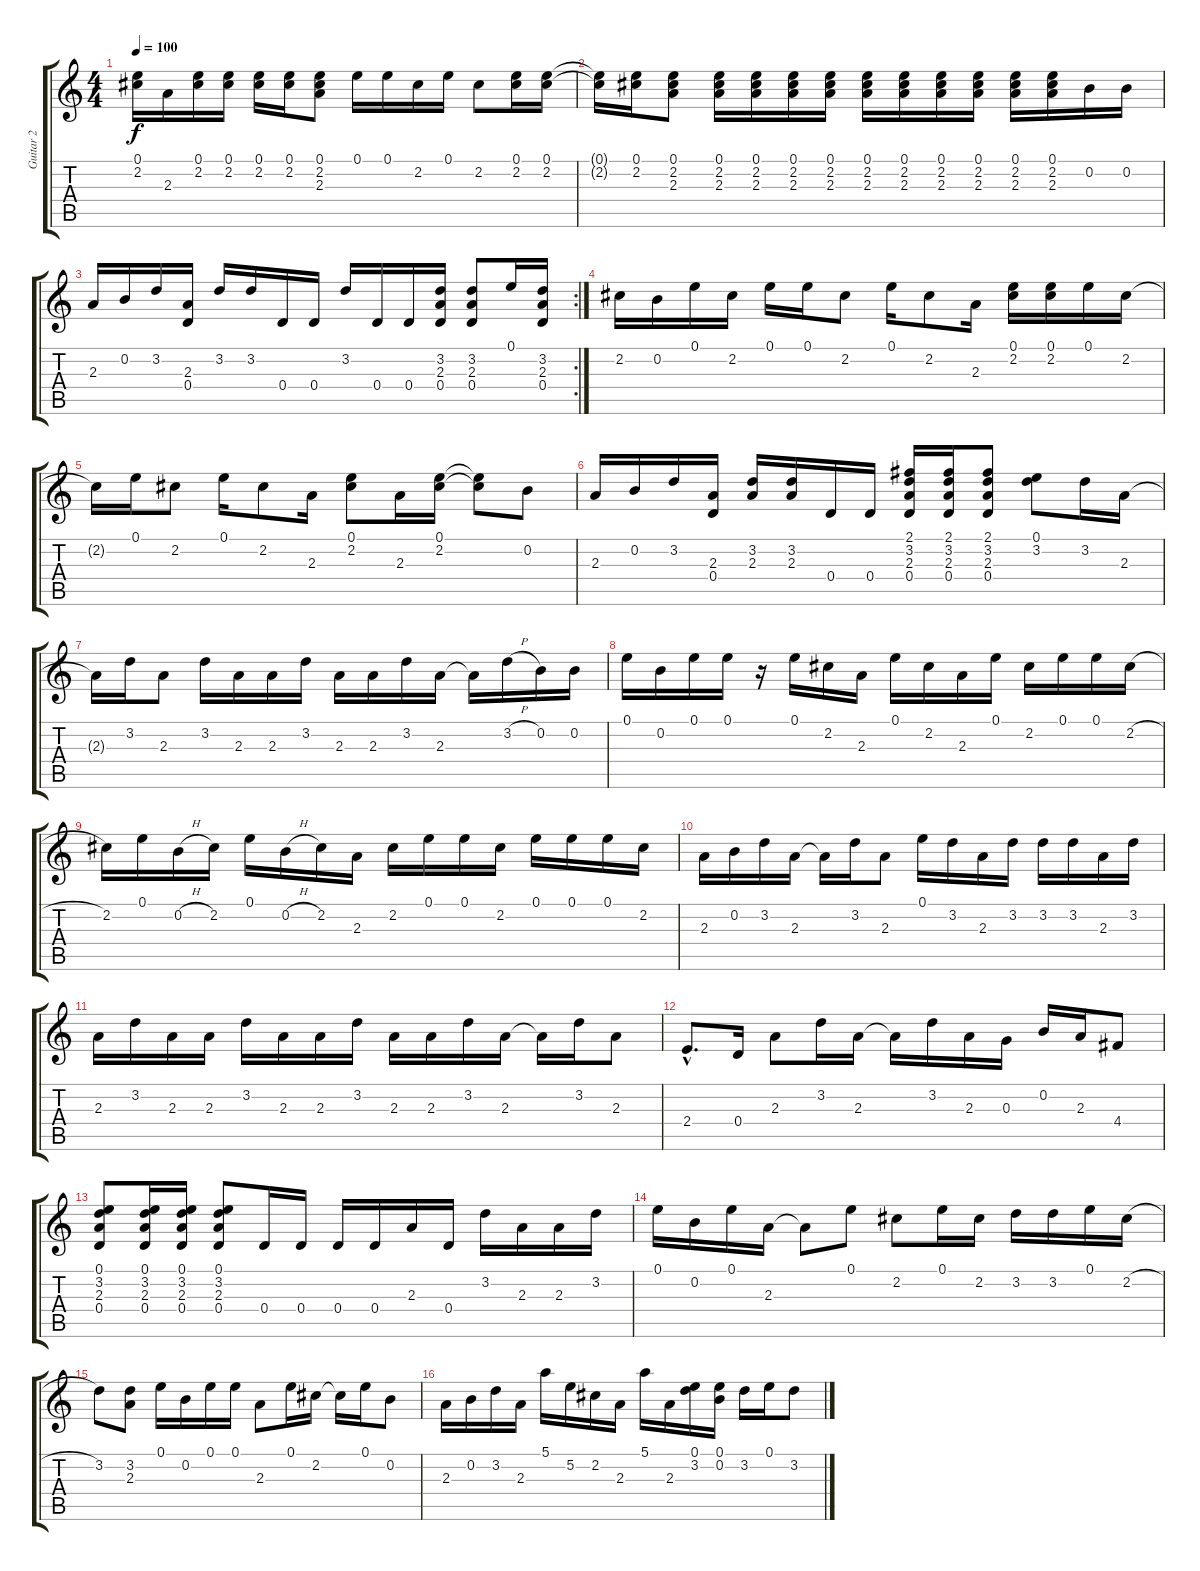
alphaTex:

\track ("Guitar 2" "Guitar 2") {instrument electricguitarclean}
\staff {score tabs}
\tuning (E4 B3 G3 D3 A2 E2) {hide}
\ts (4 4)
\tempo 100
\clef g2
\ks c
(0.1 2.2).16{dy f} 2.3.16 (0.1 2.2).16 (0.1 2.2).16 (0.1 2.2).16 (0.1 2.2).16 (0.1 2.2 2.3).8 0.1.16 0.1.16 2.2.16 0.1.16 2.2.8 (0.1 2.2).16 (0.1 2.2).16 |
(0.1{t} 2.2{t}).16 (0.1 2.2).16 (0.1 2.2 2.3).8 (0.1 2.2 2.3).16 (0.1 2.2 2.3).16 (0.1 2.2 2.3).16 (0.1 2.2 2.3).16 (0.1 2.2 2.3).16 (0.1 2.2 2.3).16 (0.1 2.2 2.3).16 (0.1 2.2 2.3).16 (0.1 2.2 2.3).16 (0.1 2.2 2.3).16 0.2.16 0.2.16 |
\rc 2
2.3.16 0.2.16 3.2.16 (2.3 0.4).16 3.2.16 3.2.16 0.4.16 0.4.16 3.2.16 0.4.16 0.4.16 (3.2 2.3 0.4).16 (3.2 2.3 0.4).8 0.1.16 (3.2 2.3 0.4).16 |
2.2.16 0.2.16 0.1.16 2.2.16 0.1.16 0.1.16 2.2.8 0.1.16 2.2.8 2.3.16 (0.1 2.2).16 (0.1 2.2).16 0.1.16 2.2.16 |
2.2{t}.16 0.1.16 2.2.8 0.1.16 2.2.8 2.3.16 (0.1 2.2).8 2.3.16 (0.1 2.2).16 (0.1{t} 2.2{t}).8 0.2.8 |
2.3.16 0.2.16 3.2.16 (2.3 0.4).16 (3.2 2.3).16 (3.2 2.3).16 0.4.16 0.4.16 (2.1 3.2 2.3 0.4).16 (2.1 3.2 2.3 0.4).16 (2.1 3.2 2.3 0.4).8 (0.1 3.2).8 3.2.16 2.3.16 |
2.3{t}.16 3.2.16 2.3.8 3.2.16 2.3.16 2.3.16 3.2.16 2.3.16 2.3.16 3.2.16 2.3.16 2.3{t}.16 3.2{h}.16 0.2.16 0.2.16 |
0.1.16 0.2.16 0.1.16 0.1.16 r.16 0.1.16 2.2.16 2.3.16 0.1.16 2.2.16 2.3.16 0.1.16 2.2.16 0.1.16 0.1.16 2.2{h}.16 |
2.2.16 0.1.16 0.2{h}.16 2.2.16 0.1.16 0.2{h}.16 2.2.16 2.3.16 2.2.16 0.1.16 0.1.16 2.2.16 0.1.16 0.1.16 0.1.16 2.2.16 |
2.3.16 0.2.16 3.2.16 2.3.16 2.3{t}.16 3.2.16 2.3.8 0.1.16 3.2.16 2.3.16 3.2.16 3.2.16 3.2.16 2.3.16 3.2.16 |
2.3.16 3.2.16 2.3.16 2.3.16 3.2.16 2.3.16 2.3.16 3.2.16 2.3.16 2.3.16 3.2.16 2.3.16 2.3{t}.16 3.2.16 2.3.8 |
2.4{hac}.8{d} 0.4.16 2.3.8 3.2.16 2.3.16 2.3{t}.16 3.2.16 2.3.16 0.3.16 0.2.16 2.3.16 4.4.8 |
(0.1 3.2 2.3 0.4).8 (0.1 3.2 2.3 0.4).16 (0.1 3.2 2.3 0.4).16 (0.1 3.2 2.3 0.4).8 0.4.16 0.4.16 0.4.16 0.4.16 2.3.16 0.4.16 3.2.16 2.3.16 2.3.16 3.2.16 |
0.1.16 0.2.16 0.1.16 2.3.16 2.3{t}.8 0.1.8 2.2.8 0.1.16 2.2.16 3.2.16 3.2.16 0.1.16 2.2{h}.16 |
3.2.8 (3.2 2.3).8 0.1.16 0.2.16 0.1.16 0.1.16 2.3.8 0.1.16 2.2.16 2.2{t}.16 0.1.16 0.2.8 |
2.3.16 0.2.16 3.2.16 2.3.16 5.1.16 5.2.16 2.2.16 2.3.16 5.1.16 2.3.16 (0.1 3.2).16 (0.1 0.2).16 3.2.16 0.1.16 3.2.8
